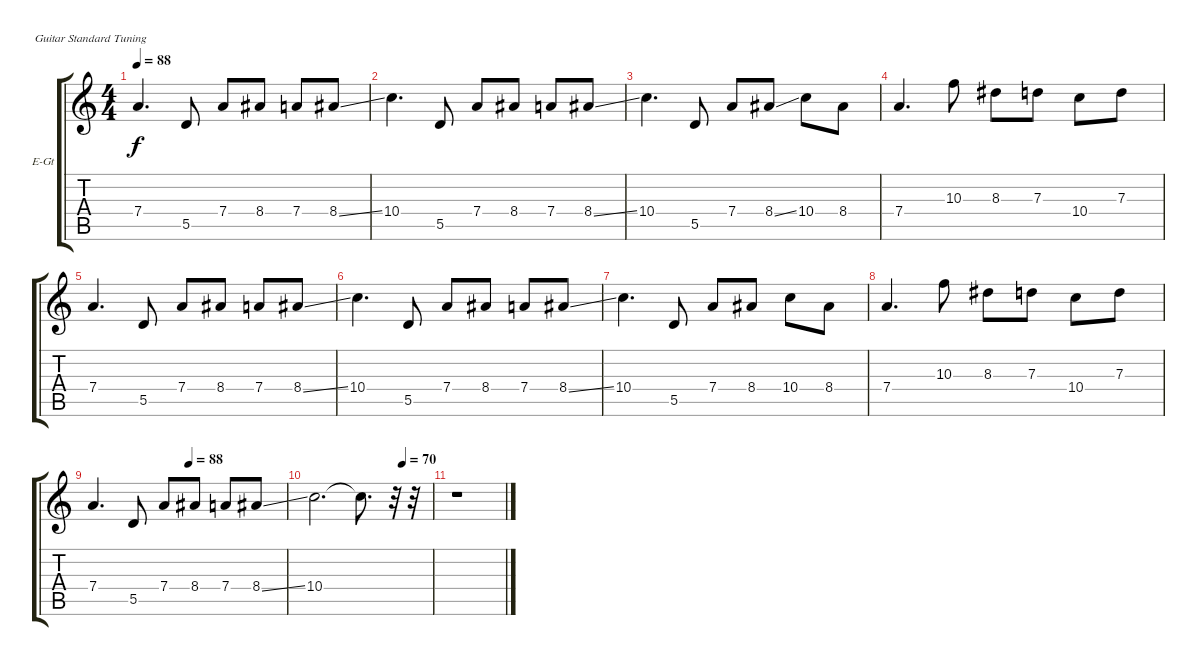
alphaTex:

\bracketExtendMode groupsimilarinstruments
\firstSystemTrackNameOrientation horizontal
\otherSystemsTrackNameOrientation horizontal
\track ("Guitar" "E-Gt") {instrument distortionguitar}
\staff {score tabs}
\tuning (E4 B3 G3 D3 A2 E2)
\ts (4 4)
\tempo 88
\clef g2
\ks c
7.4.4{d dy f} 5.5.8 7.4.8 8.4.8 7.4.8 8.4{ss}.8 |
10.4.4{d} 5.5.8 7.4.8 8.4.8 7.4.8 8.4{ss}.8 |
10.4.4{d} 5.5.8 7.4.8 8.4{ss}.8 10.4.8 8.4.8 |
7.4.4{d} 10.3.8 8.3.8 7.3.8 10.4.8 7.3.8 |
7.4.4{d} 5.5.8 7.4.8 8.4.8 7.4.8 8.4{ss}.8 |
10.4.4{d} 5.5.8 7.4.8 8.4.8 7.4.8 8.4{ss}.8 |
10.4.4{d} 5.5.8 7.4.8 8.4.8 10.4.8 8.4.8 |
7.4.4{d} 10.3.8 8.3.8 7.3.8 10.4.8 7.3.8 |
\tempo (88 0.5)
7.4.4{d} 5.5.8 7.4.8 8.4.8 7.4.8 8.4{ss}.8 |
\tempo (70 0.75)
10.4.2{d} 10.4{t}.8{d} r.32 r.32 |
r.1
